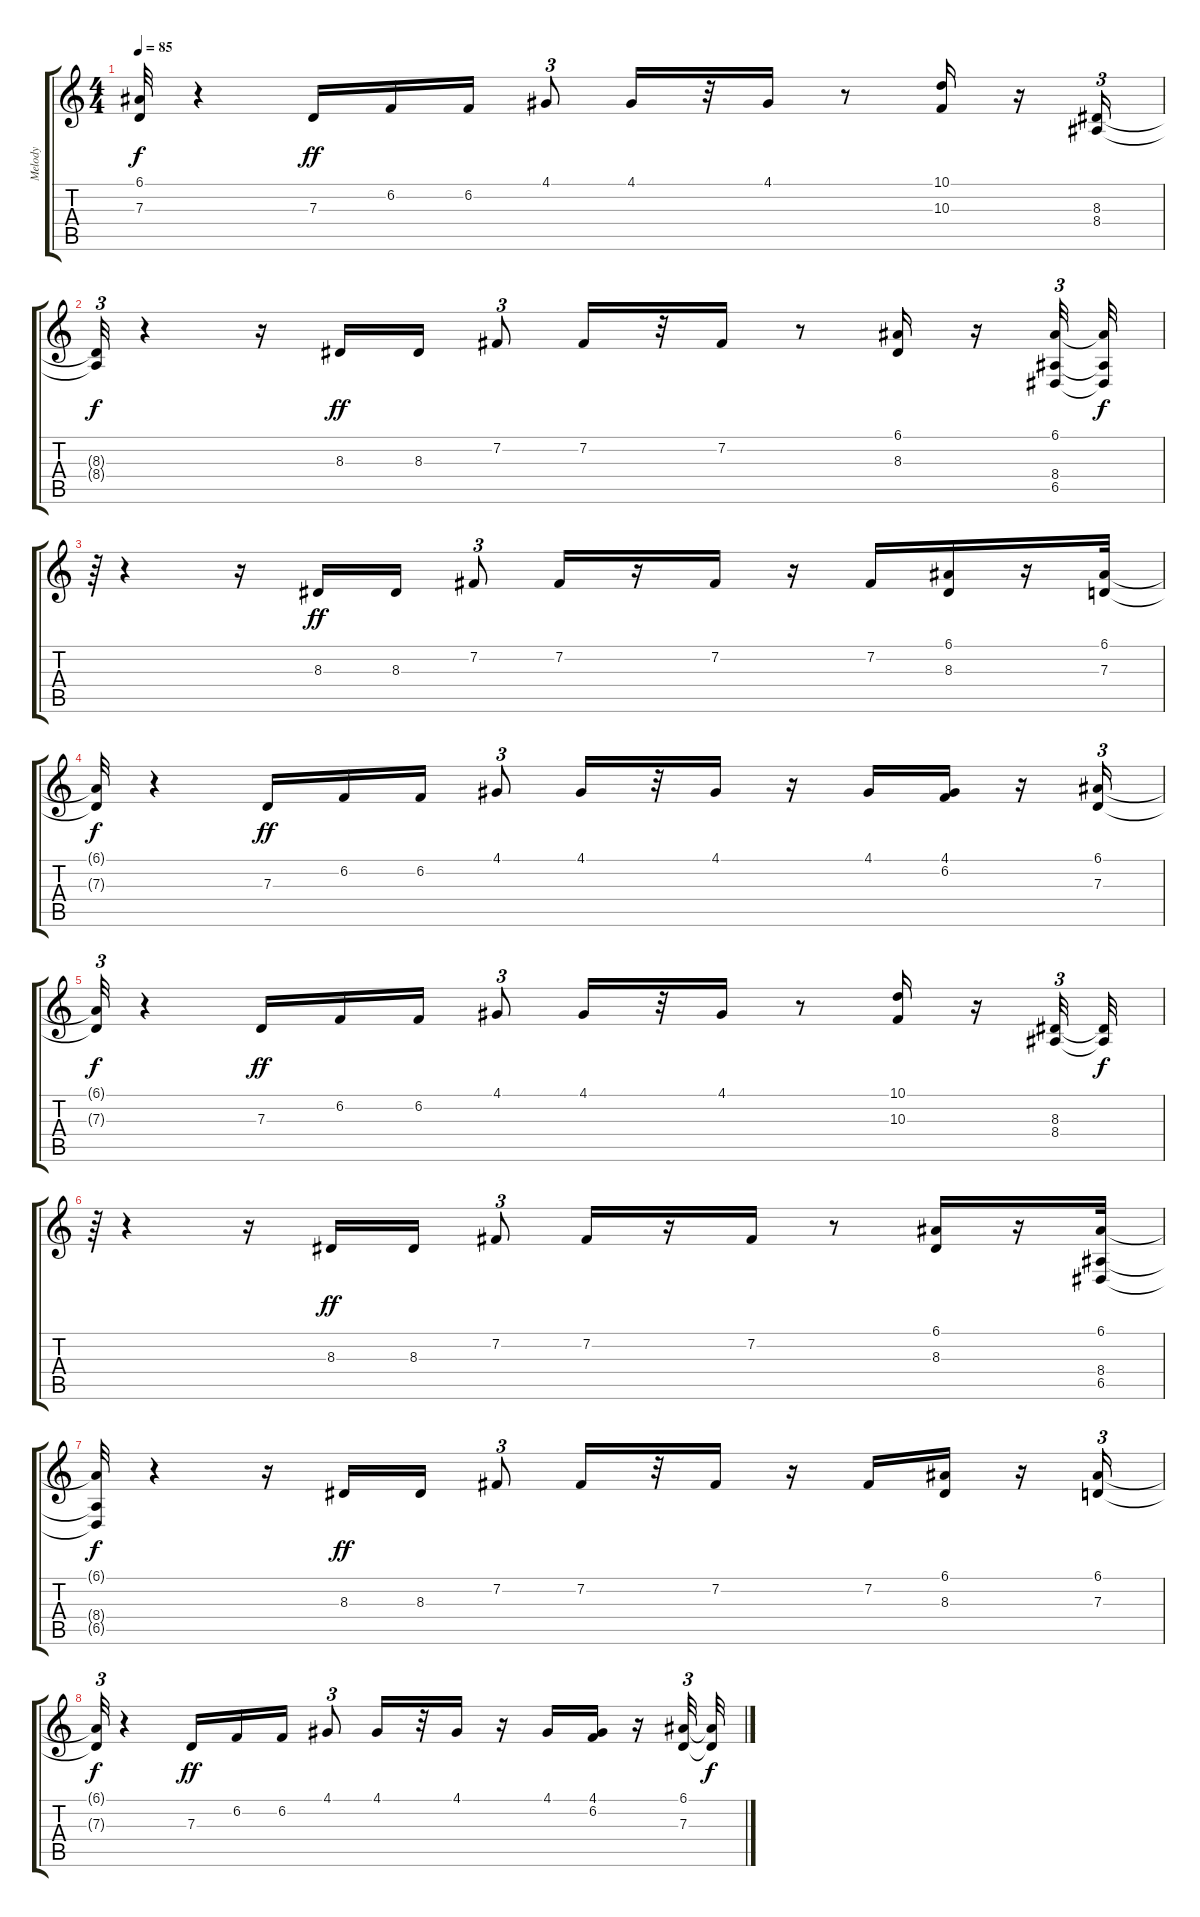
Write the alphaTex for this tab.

\track ("Melody" "Melody") {instrument steeldrums}
\staff {score tabs}
\tuning (E4 B3 G3 D3 A2 E2) {hide}
\ts (4 4)
\tempo 85
\clef g2
\ks c
(6.1{t} 7.3{t}).32{dy f} r.4 7.3.16{dy ff} 6.2.16 6.2.16 4.1.8{tu (3 2)} 4.1.16 r.32 4.1.16 r.8 (10.1 10.3).16 r.16 (8.3 8.4).16{tu (3 2)} |
(8.3{t} 8.4{t}).32{tu (3 2) dy f} r.4 r.16 8.3.16{dy ff} 8.3.16 7.2.8{tu (3 2)} 7.2.16 r.32 7.2.16 r.8 (6.1 8.3).16 r.16 (6.1 8.4 6.5).32{tu (3 2)} (6.1{t} 8.4{t} 6.5{t}).32{dy f} |
r.64{tu (3 2)} r.4 r.16 8.3.16{dy ff} 8.3.16 7.2.8{tu (3 2)} 7.2.16 r.16 7.2.16 r.16 7.2.16 (6.1 8.3).16 r.16 (6.1 7.3).32 |
(6.1{t} 7.3{t}).32{dy f} r.4 7.3.16{dy ff} 6.2.16 6.2.16 4.1.8{tu (3 2)} 4.1.16 r.32 4.1.16 r.16 4.1.16 (4.1 6.2).16 r.16 (6.1 7.3).16{tu (3 2)} |
(6.1{t} 7.3{t}).32{tu (3 2) dy f} r.4 7.3.16{dy ff} 6.2.16 6.2.16 4.1.8{tu (3 2)} 4.1.16 r.32 4.1.16 r.8 (10.1 10.3).16 r.16 (8.3 8.4).32{tu (3 2)} (8.3{t} 8.4{t}).32{dy f} |
r.64{tu (3 2)} r.4 r.16 8.3.16{dy ff} 8.3.16 7.2.8{tu (3 2)} 7.2.16 r.16 7.2.16 r.8 (6.1 8.3).16 r.16 (6.1 8.4 6.5).32 |
(6.1{t} 8.4{t} 6.5{t}).32{dy f} r.4 r.16 8.3.16{dy ff} 8.3.16 7.2.8{tu (3 2)} 7.2.16 r.32 7.2.16 r.16 7.2.16 (6.1 8.3).16 r.16 (6.1 7.3).16{tu (3 2)} |
(6.1{t} 7.3{t}).32{tu (3 2) dy f} r.4 7.3.16{dy ff} 6.2.16 6.2.16 4.1.8{tu (3 2)} 4.1.16 r.32 4.1.16 r.16 4.1.16 (4.1 6.2).16 r.16 (6.1 7.3).32{tu (3 2)} (6.1{t} 7.3{t}).32{dy f}
